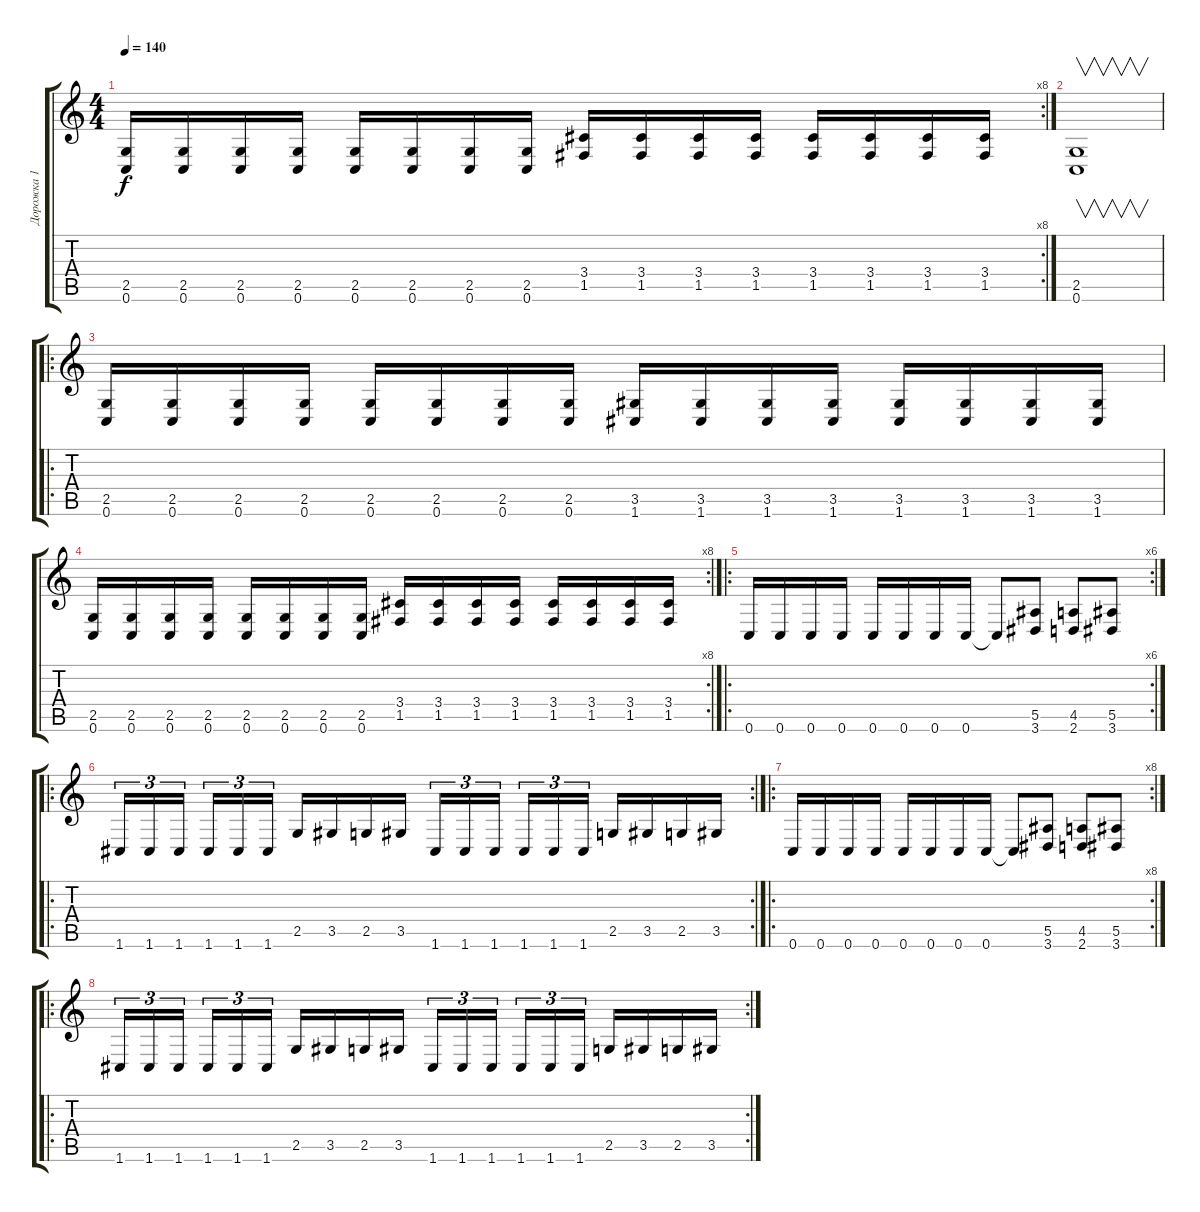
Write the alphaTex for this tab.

\track ("Дорожка 1" "Дорожка 1") {instrument distortionguitar}
\staff {score tabs}
\tuning (C4 G3 Eb3 Bb2 F2 C2) {hide}
\rc 8
\ts (4 4)
\tempo 140
\clef g2
\ks c
(2.5 0.6).16{dy f} (2.5 0.6).16 (2.5 0.6).16 (2.5 0.6).16 (2.5 0.6).16 (2.5 0.6).16 (2.5 0.6).16 (2.5 0.6).16 (3.4 1.5).16 (3.4 1.5).16 (3.4 1.5).16 (3.4 1.5).16 (3.4 1.5).16 (3.4 1.5).16 (3.4 1.5).16 (3.4 1.5).16 |
(2.5 0.6).1{v} |
\ro
(2.5 0.6).16 (2.5 0.6).16 (2.5 0.6).16 (2.5 0.6).16 (2.5 0.6).16 (2.5 0.6).16 (2.5 0.6).16 (2.5 0.6).16 (3.5 1.6).16 (3.5 1.6).16 (3.5 1.6).16 (3.5 1.6).16 (3.5 1.6).16 (3.5 1.6).16 (3.5 1.6).16 (3.5 1.6).16 |
\rc 8
(2.5 0.6).16 (2.5 0.6).16 (2.5 0.6).16 (2.5 0.6).16 (2.5 0.6).16 (2.5 0.6).16 (2.5 0.6).16 (2.5 0.6).16 (3.4 1.5).16 (3.4 1.5).16 (3.4 1.5).16 (3.4 1.5).16 (3.4 1.5).16 (3.4 1.5).16 (3.4 1.5).16 (3.4 1.5).16 |
\ro
\rc 6
0.6.16 0.6.16 0.6.16 0.6.16 0.6.16 0.6.16 0.6.16 0.6.16 0.6{t}.8 (5.5 3.6).8 (4.5 2.6).8 (5.5 3.6).8 |
\ro
\rc 2
1.6.16{tu (3 2)} 1.6.16{tu (3 2)} 1.6.16{tu (3 2)} 1.6.16{tu (3 2)} 1.6.16{tu (3 2)} 1.6.16{tu (3 2)} 2.5.16 3.5.16 2.5.16 3.5.16 1.6.16{tu (3 2)} 1.6.16{tu (3 2)} 1.6.16{tu (3 2)} 1.6.16{tu (3 2)} 1.6.16{tu (3 2)} 1.6.16{tu (3 2)} 2.5.16 3.5.16 2.5.16 3.5.16 |
\ro
\rc 8
0.6.16 0.6.16 0.6.16 0.6.16 0.6.16 0.6.16 0.6.16 0.6.16 0.6{t}.8 (5.5 3.6).8 (4.5 2.6).8 (5.5 3.6).8 |
\ro
\rc 2
1.6.16{tu (3 2)} 1.6.16{tu (3 2)} 1.6.16{tu (3 2)} 1.6.16{tu (3 2)} 1.6.16{tu (3 2)} 1.6.16{tu (3 2)} 2.5.16 3.5.16 2.5.16 3.5.16 1.6.16{tu (3 2)} 1.6.16{tu (3 2)} 1.6.16{tu (3 2)} 1.6.16{tu (3 2)} 1.6.16{tu (3 2)} 1.6.16{tu (3 2)} 2.5.16 3.5.16 2.5.16 3.5.16
